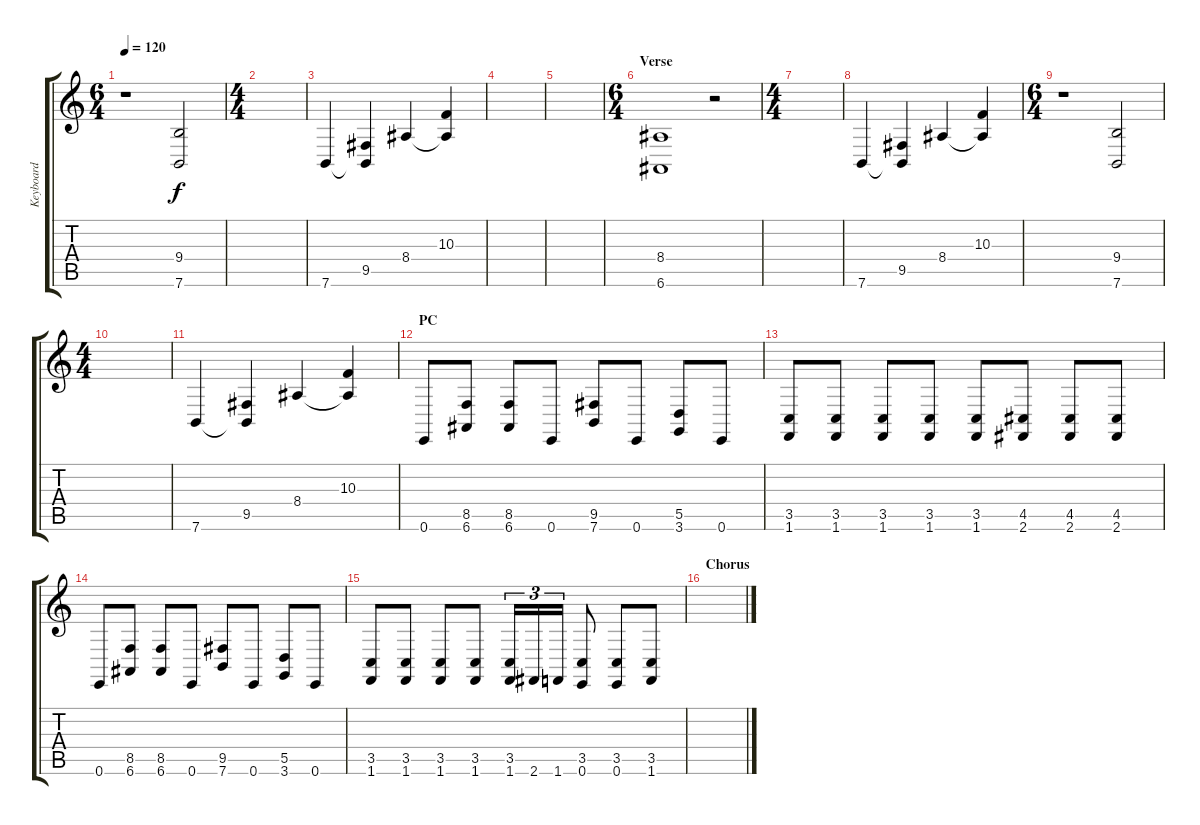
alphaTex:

\track ("Keyboard" "Keyboard") {instrument stringensemble2}
\staff {score tabs}
\tuning (E4 B3 G3 D3 A2 E2) {hide}
\ts (6 4)
\tempo 120
\clef g2
\ks c
r.1{dy f} (9.4 7.6).2 |
\ts (4 4)
|
7.6.4 (9.5 7.6{t}).4 8.4.4 (10.3 8.4{t}).4 |
\section ("" "")
|
|
\ts (6 4)
\section ("" "Verse")
(8.4 6.6).1 r.2 |
\ts (4 4)
|
7.6.4 (9.5 7.6{t}).4 8.4.4 (10.3 8.4{t}).4 |
\ts (6 4)
r.1 (9.4 7.6).2 |
\ts (4 4)
|
7.6.4 (9.5 7.6{t}).4 8.4.4 (10.3 8.4{t}).4 |
\section ("" "PC")
0.6.8{instrument percussiveorgan} (8.5 6.6).8 (8.5 6.6).8 0.6.8 (9.5 7.6).8 0.6.8 (5.5 3.6).8 0.6.8 |
(3.5 1.6).8 (3.5 1.6).8 (3.5 1.6).8 (3.5 1.6).8 (3.5 1.6).8 (4.5 2.6).8 (4.5 2.6).8 (4.5 2.6).8 |
0.6.8 (8.5 6.6).8 (8.5 6.6).8 0.6.8 (9.5 7.6).8 0.6.8 (5.5 3.6).8 0.6.8 |
(3.5 1.6).8 (3.5 1.6).8 (3.5 1.6).8 (3.5 1.6).8 (3.5 1.6).16{tu (3 2)} 2.6.16{tu (3 2)} 1.6.16{tu (3 2)} (3.5 0.6).8 (3.5 0.6).8 (3.5 1.6).8 |
\section ("" "Chorus")
